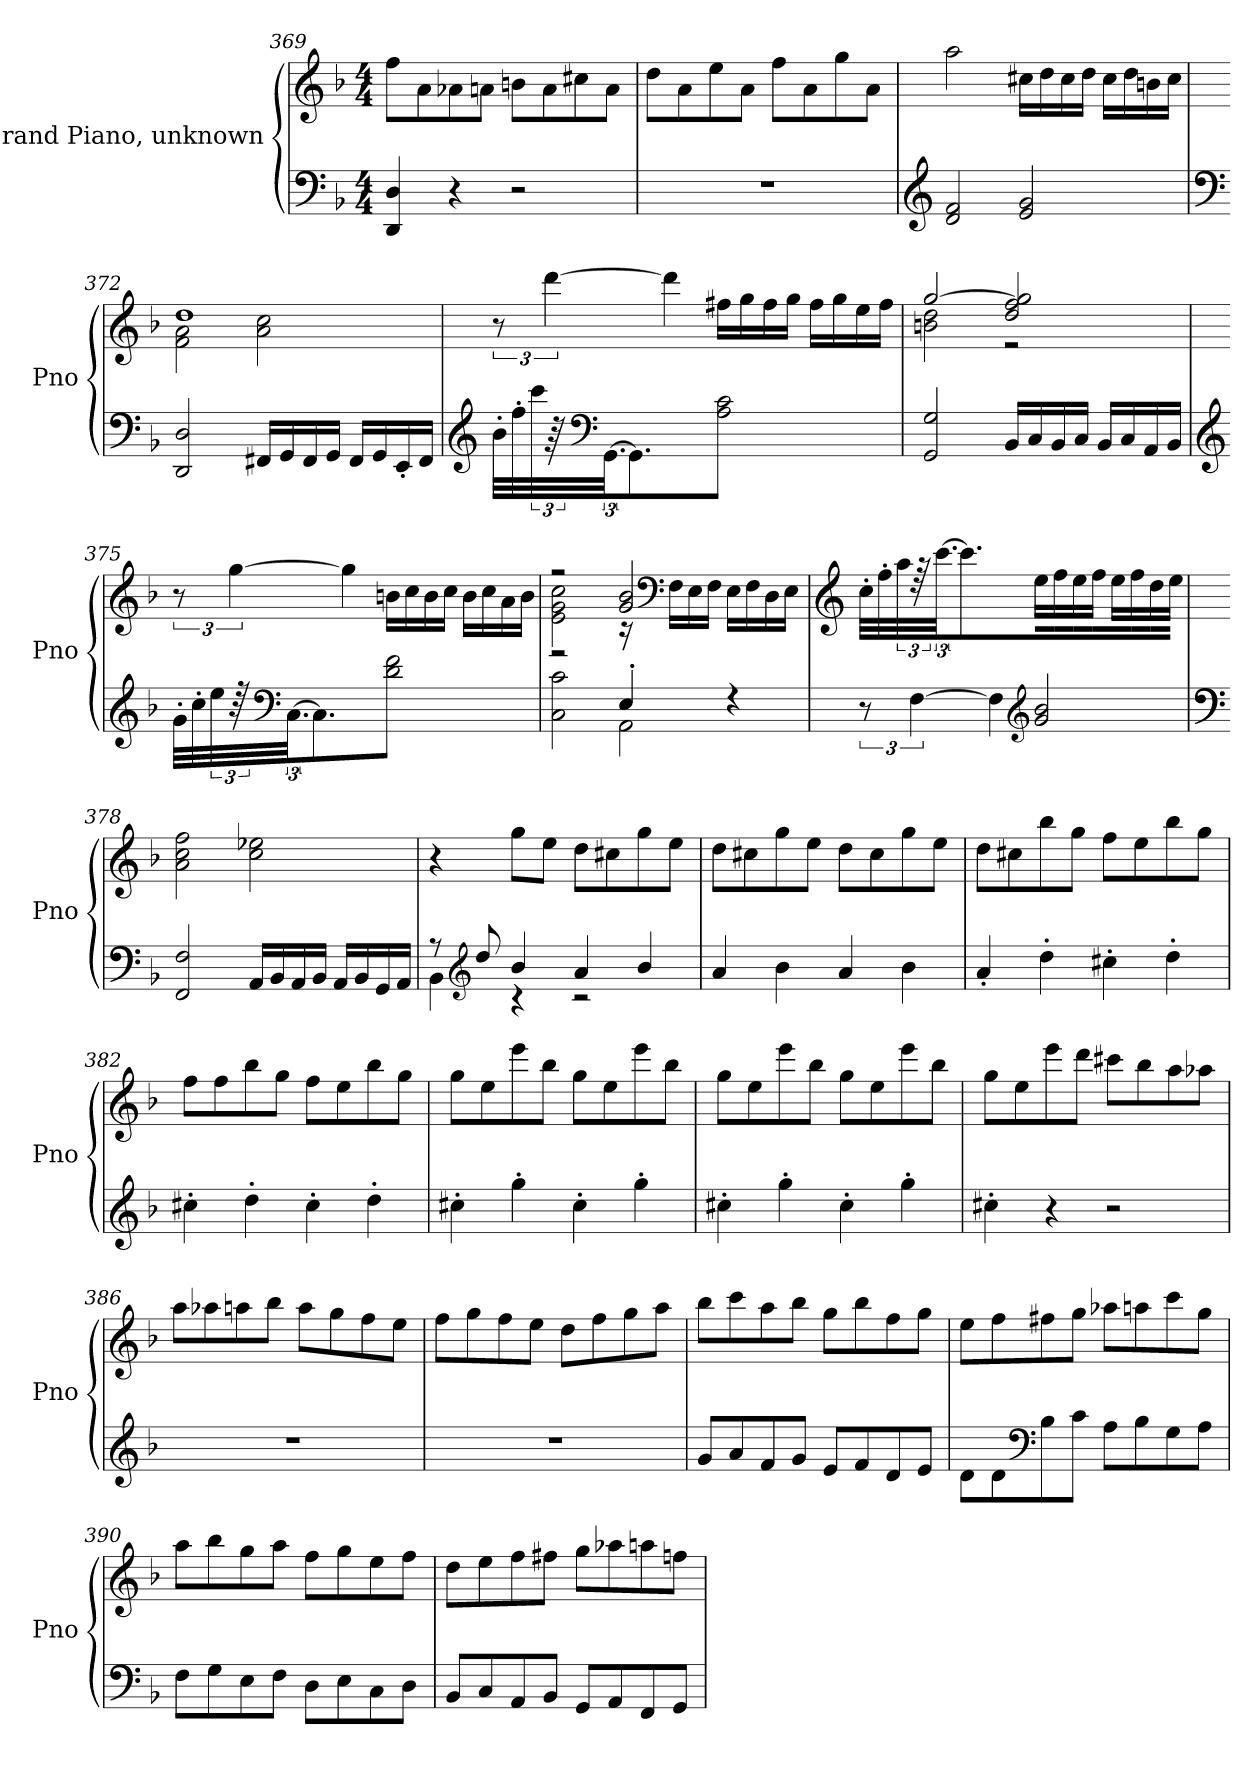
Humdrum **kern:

**kern	**kern
*part1	*part1
*staff2	*staff1
*I"Grand Piano, unknown	*
*I'Pno	*
*clefF4	*clefG2
*k[b-]	*k[b-]
*M4/4	*M4/4
=369	=369
4DD/ 4D/	8ff\L
.	8a\
4r	8a-X\
.	8an\J
2r	8bn\L
.	8a\
.	8cc#X\
.	8a\J
!!LO:LB:g=z
=370	=370
1r	8dd\L
.	8a\
.	8ee\
.	8a\J
.	8ff\L
.	8a\
.	8gg\
.	8a\J
=371	=371
*clefG2	*
2d/ 2f/	2aa\
2e/ 2g/	16cc#X\LL
.	16dd\
.	16cc#\
.	16dd\JJ
.	16cc#\LL
.	16dd\
.	16bn\
.	16cc#\JJ
=372	=372
*clefF4	*
*	*^
2DD/ 2D/	1dd	2f\ 2a\
16FF#X/LL	.	2a\ 2cc\
16GG/	.	.
16FF#/	.	.
16GG/JJ	.	.
16FF#/LL	.	.
16GG/	.	.
16EE'/	.	.
16FF#/JJ	.	.
*	*v	*v
!!LO:PB:g=z
=373	=373
*clefG2	*
32b-'\LLL	12r
32ff'\	.
48ccc\JJJ	.
96r	[6ddd\
*clefF4	*
[48.GG/	.
4.GG/]	.
.	4ddd\]
2A\ 2c\	16ff#X\LL
.	16gg\
.	16ff#\
.	16gg\JJ
.	16ff#\LL
.	16gg\
.	16ee\
.	16ff#\JJ
=374	=374
*	*^
2GG/ 2G/	[2gg/	2bn\ 2dd\
16BB-/LL	2dd/ 2ff/ 2gg/]	2r
16C/	.	.
16BB-/	.	.
16C/JJ	.	.
16BB-/LL	.	.
16C/	.	.
16AA/	.	.
16BB-/JJ	.	.
*	*v	*v
!!LO:LB:g=z
=375	=375
*clefG2	*
32g'\LLL	12r
32cc'\	.
48ee\JJJ	.
96r	[6gg\
*clefF4	*
[48.C/	.
4.C/]	.
.	4gg\]
2d\ 2f\	16bn\LL
.	16cc\
.	16b\
.	16cc\JJ
.	16b\LL
.	16cc\
.	16a\
.	16b\JJ
=376	=376
*^	*^
2r	2C\ 2c\	2r	2e\ 2g\ 2cc\
4E'/	2AA\	2g/ 2b-/	16r
*	*	*clefF4	*
.	.	.	16F\LL
.	.	.	16E\
.	.	.	16F\JJ
4r	.	.	16E\LL
.	.	.	16F\
.	.	.	16D\
.	.	.	16E\JJ
*v	*v	*	*
*	*v	*v
!!LO:LB:g=z
=377	=377
*	*clefG2
12r	32cc'\LLL
.	32ff'\
.	48aa\JJJ
[6F\	96r
.	[48.ccc\
.	4.ccc\]
4F\]	.
*clefG2	*
2g/ 2b-/	16ee\LL
.	16ff\
.	16ee\
.	16ff\JJ
.	16ee\LL
.	16ff\
.	16dd\
.	16ee\JJ
=378	=378
*clefF4	*
2FF/ 2F/	2a\ 2cc\ 2ff\
16AA/LL	2cc\ 2ee-X\
16BB-/	.
16AA/	.
16BB-/JJ	.
16AA/LL	.
16BB-/	.
16GG/	.
16AA/JJ	.
=379	=379
*^	*
8r	4BB-\	4r
*clefG2	*	*
8dd/	.	.
4b-/	4r	8gg\L
.	.	8ee\J
4a/	2r	8dd\L
.	.	8cc#X\
4b-/	.	8gg\
.	.	8ee\J
*v	*v	*
!!LO:LB:g=z
=380	=380
4a/	8dd\L
.	8cc#X\
4b-\	8gg\
.	8ee\J
4a/	8dd\L
.	8cc#\
4b-\	8gg\
.	8ee\J
=381	=381
4a'/	8dd\L
.	8cc#X\
4dd'\	8bb-\
.	8gg\J
4cc#X'\	8ff\L
.	8ee\
4dd'\	8bb-\
.	8gg\J
=382	=382
4cc#X'\	8ff\L
.	8ff\
4dd'\	8bb-\
.	8gg\J
4cc#'\	8ff\L
.	8ee\
4dd'\	8bb-\
.	8gg\J
=383	=383
4cc#X'\	8gg\L
.	8ee\
4gg'\	8eee\
.	8bb-\J
4cc#'\	8gg\L
.	8ee\
4gg'\	8eee\
.	8bb-\J
=384	=384
4cc#X'\	8gg\L
.	8ee\
4gg'\	8eee\
.	8bb-\J
4cc#'\	8gg\L
.	8ee\
4gg'\	8eee\
.	8bb-\J
!!LO:LB:g=z
=385	=385
4cc#X'\	8gg\L
.	8ee\
4r	8eee\
.	8ddd\J
2r	8ccc#X\L
.	8bb-\
.	8aa\
.	8aa-X\J
=386	=386
1r	8aa\L
.	8aa-X\
.	8aan\
.	8bb-\J
.	8aa\L
.	8gg\
.	8ff\
.	8ee\J
=387	=387
1r	8ff\L
.	8gg\
.	8ff\
.	8ee\J
.	8dd\L
.	8ff\
.	8gg\
.	8aa\J
=388	=388
8g/L	8bb-\L
8a/	8ccc\
8f/	8aa\
8g/J	8bb-\J
8e/L	8gg\L
8f/	8bb-\
8d/	8ff\
8e/J	8gg\J
!!LO:LB:g=z
=389	=389
8d\L	8ee\L
8d\	8ff\
*clefF4	*
8B-\	8ff#X\
8c\J	8gg\J
8A\L	8aa-X\L
8B-\	8aan\
8G\	8ccc\
8A\J	8gg\J
=390	=390
8F\L	8aa\L
8G\	8bb-\
8E\	8gg\
8F\J	8aa\J
8D\L	8ff\L
8E\	8gg\
8C\	8ee\
8D\J	8ff\J
=391	=391
8BB-/L	8dd\L
8C/	8ee\
8AA/	8ff\
8BB-/J	8ff#X\J
8GG/L	8gg\L
8AA/	8aa-X\
8FF/	8aan\
8GG/J	8ffn\J
=	=
*-	*-
